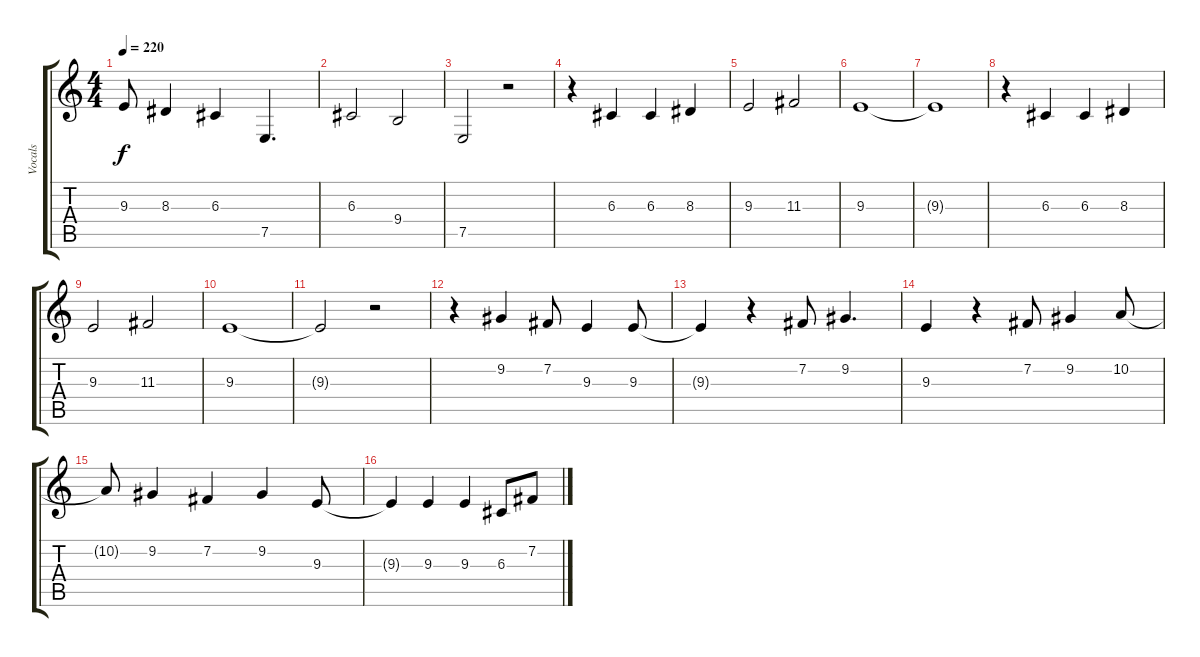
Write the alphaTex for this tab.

\track ("Vocals" "Vocals") {instrument bassoon}
\staff {score tabs}
\tuning (E4 B3 G3 D3 A2 E2) {hide}
\ts (4 4)
\tempo 220
\clef g2
\ks c
9.3{t}.8{dy f} 8.3.4 6.3.4 7.5.4{d} |
6.3.2 9.4.2 |
7.5.2 r.2 |
r.4 6.3.4 6.3.4 8.3.4 |
9.3.2 11.3.2 |
9.3.1 |
9.3{t}.1 |
r.4 6.3.4 6.3.4 8.3.4 |
9.3.2 11.3.2 |
9.3.1 |
9.3{t}.2 r.2 |
r.4 9.2.4 7.2.8 9.3.4 9.3.8 |
9.3{t}.4 r.4 7.2.8 9.2.4{d} |
9.3.4 r.4 7.2.8 9.2.4 10.2.8 |
10.2{t}.8 9.2.4 7.2.4 9.2.4 9.3.8 |
9.3{t}.4 9.3.4 9.3.4 6.3.8 7.2.8
